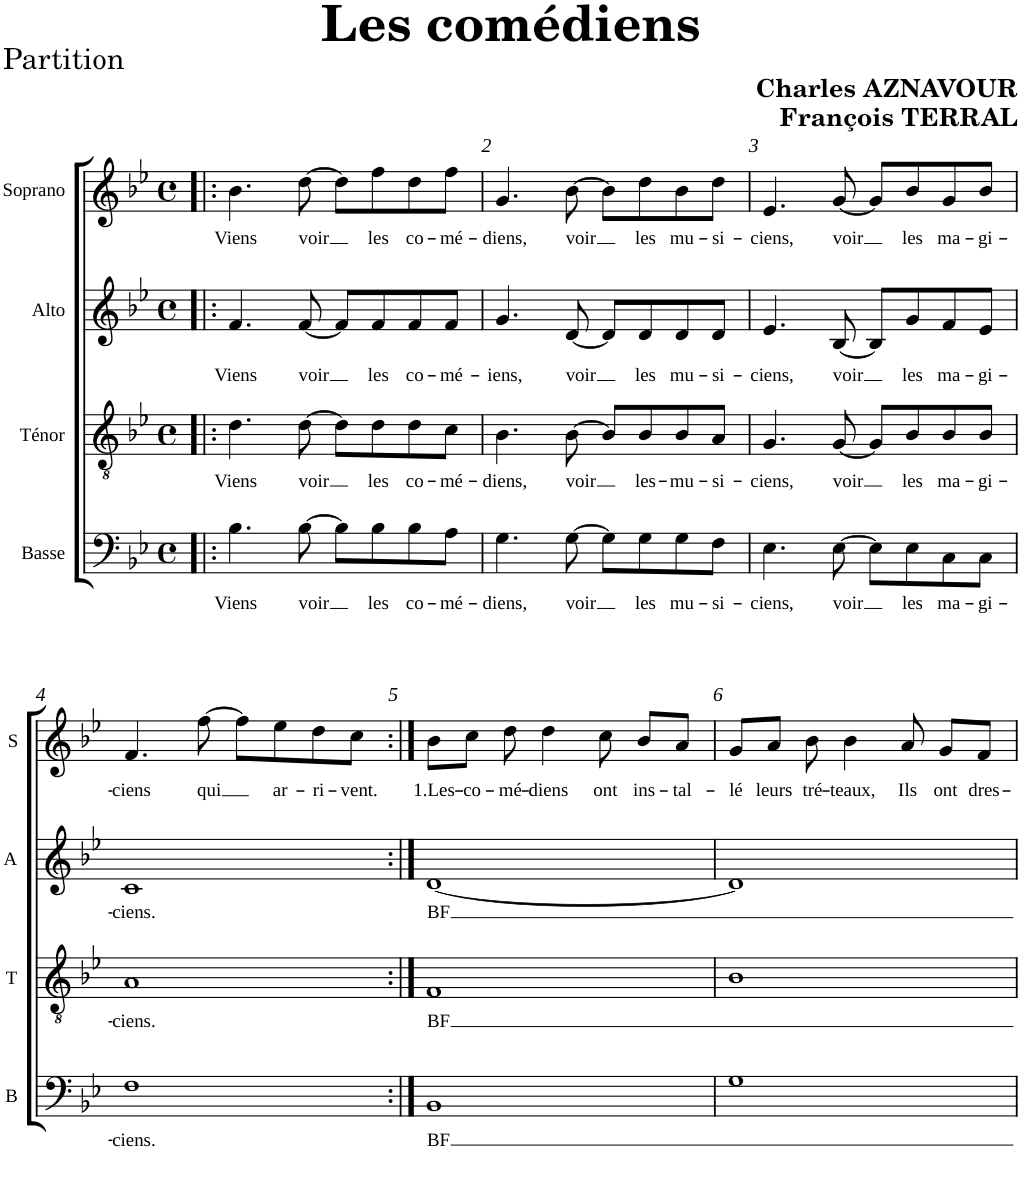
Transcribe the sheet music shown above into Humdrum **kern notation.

**kern	**text	**kern	**text	**kern	**text	**kern	**text
*part4	*part4	*part3	*part3	*part2	*part2	*part1	*part1
*staff4	*staff4	*staff3	*staff3	*staff2	*staff2	*staff1	*staff1
*I"Basse	*	*I"Ténor	*	*I"Alto	*	*I"Soprano	*
*I'B	*	*I'T	*	*I'A	*	*I'S	*
*clefF4	*	*clefGv2	*	*clefG2	*	*clefG2	*
*	*	*Trd1c2	*	*Trd4c7	*	*	*
*k[b-e-]	*	*k[b-e-]	*	*k[b-e-]	*	*k[b-e-]	*
*B-:	*	*B-:	*	*B-:	*	*B-:	*
*M4/4	*	*M4/4	*	*M4/4	*	*M4/4	*
*met(c)	*	*met(c)	*	*met(c)	*	*met(c)	*
=1!|:	=1!|:	=1!|:	=1!|:	=1!|:	=1!|:	=1!|:	=1!|:
!	!LO:LY:b	!	!LO:LY:b	!	!LO:LY:b	!	!LO:LY:b
4.B-\	Viens	4.d\	Viens	4.f/	Viens	4.b-\	Viens
!	!LO:LY:b	!	!LO:LY:b	!	!LO:LY:b	!	!LO:LY:b
[8B-\	voir	[8d\	voir	[8f/	voir-	[8dd\	voir
8B-\L]	.	8d\L]	.	8f/L]	.	8dd\L]	.
!	!LO:LY:b	!	!LO:LY:b	!	!LO:LY:b	!	!LO:LY:b
8B-\	les	8d\	les	8f/	-les	8ff\	les
!	!LO:LY:b	!	!LO:LY:b	!	!LO:LY:b	!	!LO:LY:b
8B-\	co-	8d\	co-	8f/	co-	8dd\	co-
!	!LO:LY:b	!	!LO:LY:b	!	!LO:LY:b	!	!LO:LY:b
8A\J	-mé-	8c\J	-mé-	8f/J	-mé-	8ff\J	-mé-
=2	=2	=2	=2	=2	=2	=2	=2
!	!LO:LY:b	!	!LO:LY:b	!	!LO:LY:b	!	!LO:LY:b
4.G\	-diens,	4.B-\	-diens,	4.g/	-iens,	4.g/	-diens,
!	!LO:LY:b	!	!LO:LY:b	!	!LO:LY:b	!	!LO:LY:b
[8G\	voir-	[8B-\	voir	[8d/	voir	[8b-\	voir
8G\L]	.	8B-/L]	.	8d/L]	.	8b-\L]	.
!	!LO:LY:b	!	!LO:LY:b	!	!LO:LY:b	!	!LO:LY:b
8G\	-les	8B-/	les-	8d/	les	8dd\	les
!	!LO:LY:b	!	!LO:LY:b	!	!LO:LY:b	!	!LO:LY:b
8G\	mu-	8B-/	-mu-	8d/	mu-	8b-\	mu-
!	!LO:LY:b	!	!LO:LY:b	!	!LO:LY:b	!	!LO:LY:b
8F\J	-si-	8A/J	-si-	8d/J	-si-	8dd\J	-si-
=3	=3	=3	=3	=3	=3	=3	=3
!	!LO:LY:b	!	!LO:LY:b	!	!LO:LY:b	!	!LO:LY:b
4.E-\	-ciens,	4.G/	-ciens,	4.e-/	-ciens,	4.e-/	-ciens,
!	!LO:LY:b	!	!LO:LY:b	!	!LO:LY:b	!	!LO:LY:b
[8E-\	voir	[8G/	voir	[8B-/	voir	[8g/	voir
8E-\L]	.	8G/L]	.	8B-/L]	.	8g/L]	.
!	!LO:LY:b	!	!LO:LY:b	!	!LO:LY:b	!	!LO:LY:b
8E-\	les	8B-/	les	8g/	les	8b-/	les
!	!LO:LY:b	!	!LO:LY:b	!	!LO:LY:b	!	!LO:LY:b
8C\	ma-	8B-/	ma-	8f/	ma-	8g/	ma-
!	!LO:LY:b	!	!LO:LY:b	!	!LO:LY:b	!	!LO:LY:b
8C\J	-gi-	8B-/J	-gi-	8e-/J	-gi-	8b-/J	-gi-
!!LO:LB:g=z
=4	=4	=4	=4	=4	=4	=4	=4
!	!LO:LY:b	!	!LO:LY:b	!	!LO:LY:b	!	!LO:LY:b
1F	-ciens.	1A	-ciens.	1c	-ciens.	4.f/	-ciens
!	!	!	!	!	!	!	!LO:LY:b
.	.	.	.	.	.	[8ff\	qui
.	.	.	.	.	.	8ff\L]	.
!	!	!	!	!	!	!	!LO:LY:b
.	.	.	.	.	.	8ee-\	ar-
!	!	!	!	!	!	!	!LO:LY:b
.	.	.	.	.	.	8dd\	-ri-
!	!	!	!	!	!	!	!LO:LY:b
.	.	.	.	.	.	8cc\J	-vent.
=5:|!	=5:|!	=5:|!	=5:|!	=5:|!	=5:|!	=5:|!	=5:|!
!	!LO:LY:b	!	!LO:LY:b	!	!LO:LY:b	!	!LO:LY:b
1BB-	BF	1F	BF	[1d	BF	8b-\L	1.Les-
!	!	!	!	!	!	!	!LO:LY:b
.	.	.	.	.	.	8cc\J	-co-
!	!	!	!	!	!	!	!LO:LY:b
.	.	.	.	.	.	8dd\	-mé-
!	!	!	!	!	!	!	!LO:LY:b
.	.	.	.	.	.	4dd\	-diens
!	!	!	!	!	!	!	!LO:LY:b
.	.	.	.	.	.	8cc\	ont
!	!	!	!	!	!	!	!LO:LY:b
.	.	.	.	.	.	8b-/L	ins-
!	!	!	!	!	!	!	!LO:LY:b
.	.	.	.	.	.	8a/J	-tal-
=6	=6	=6	=6	=6	=6	=6	=6
!	!	!	!	!	!	!	!LO:LY:b
1G	.	1B-	.	1d]	.	8g/L	-lé
!	!	!	!	!	!	!	!LO:LY:b
.	.	.	.	.	.	8a/J	leurs
!	!	!	!	!	!	!	!LO:LY:b
.	.	.	.	.	.	8b-\	tré-
!	!	!	!	!	!	!	!LO:LY:b
.	.	.	.	.	.	4b-\	-teaux,
!	!	!	!	!	!	!	!LO:LY:b
.	.	.	.	.	.	8a/	Ils
!	!	!	!	!	!	!	!LO:LY:b
.	.	.	.	.	.	8g/L	ont
!	!	!	!	!	!	!	!LO:LY:b
.	.	.	.	.	.	8f/J	dres-
=	=	=	=	=	=	=	=
*-	*-	*-	*-	*-	*-	*-	*-
